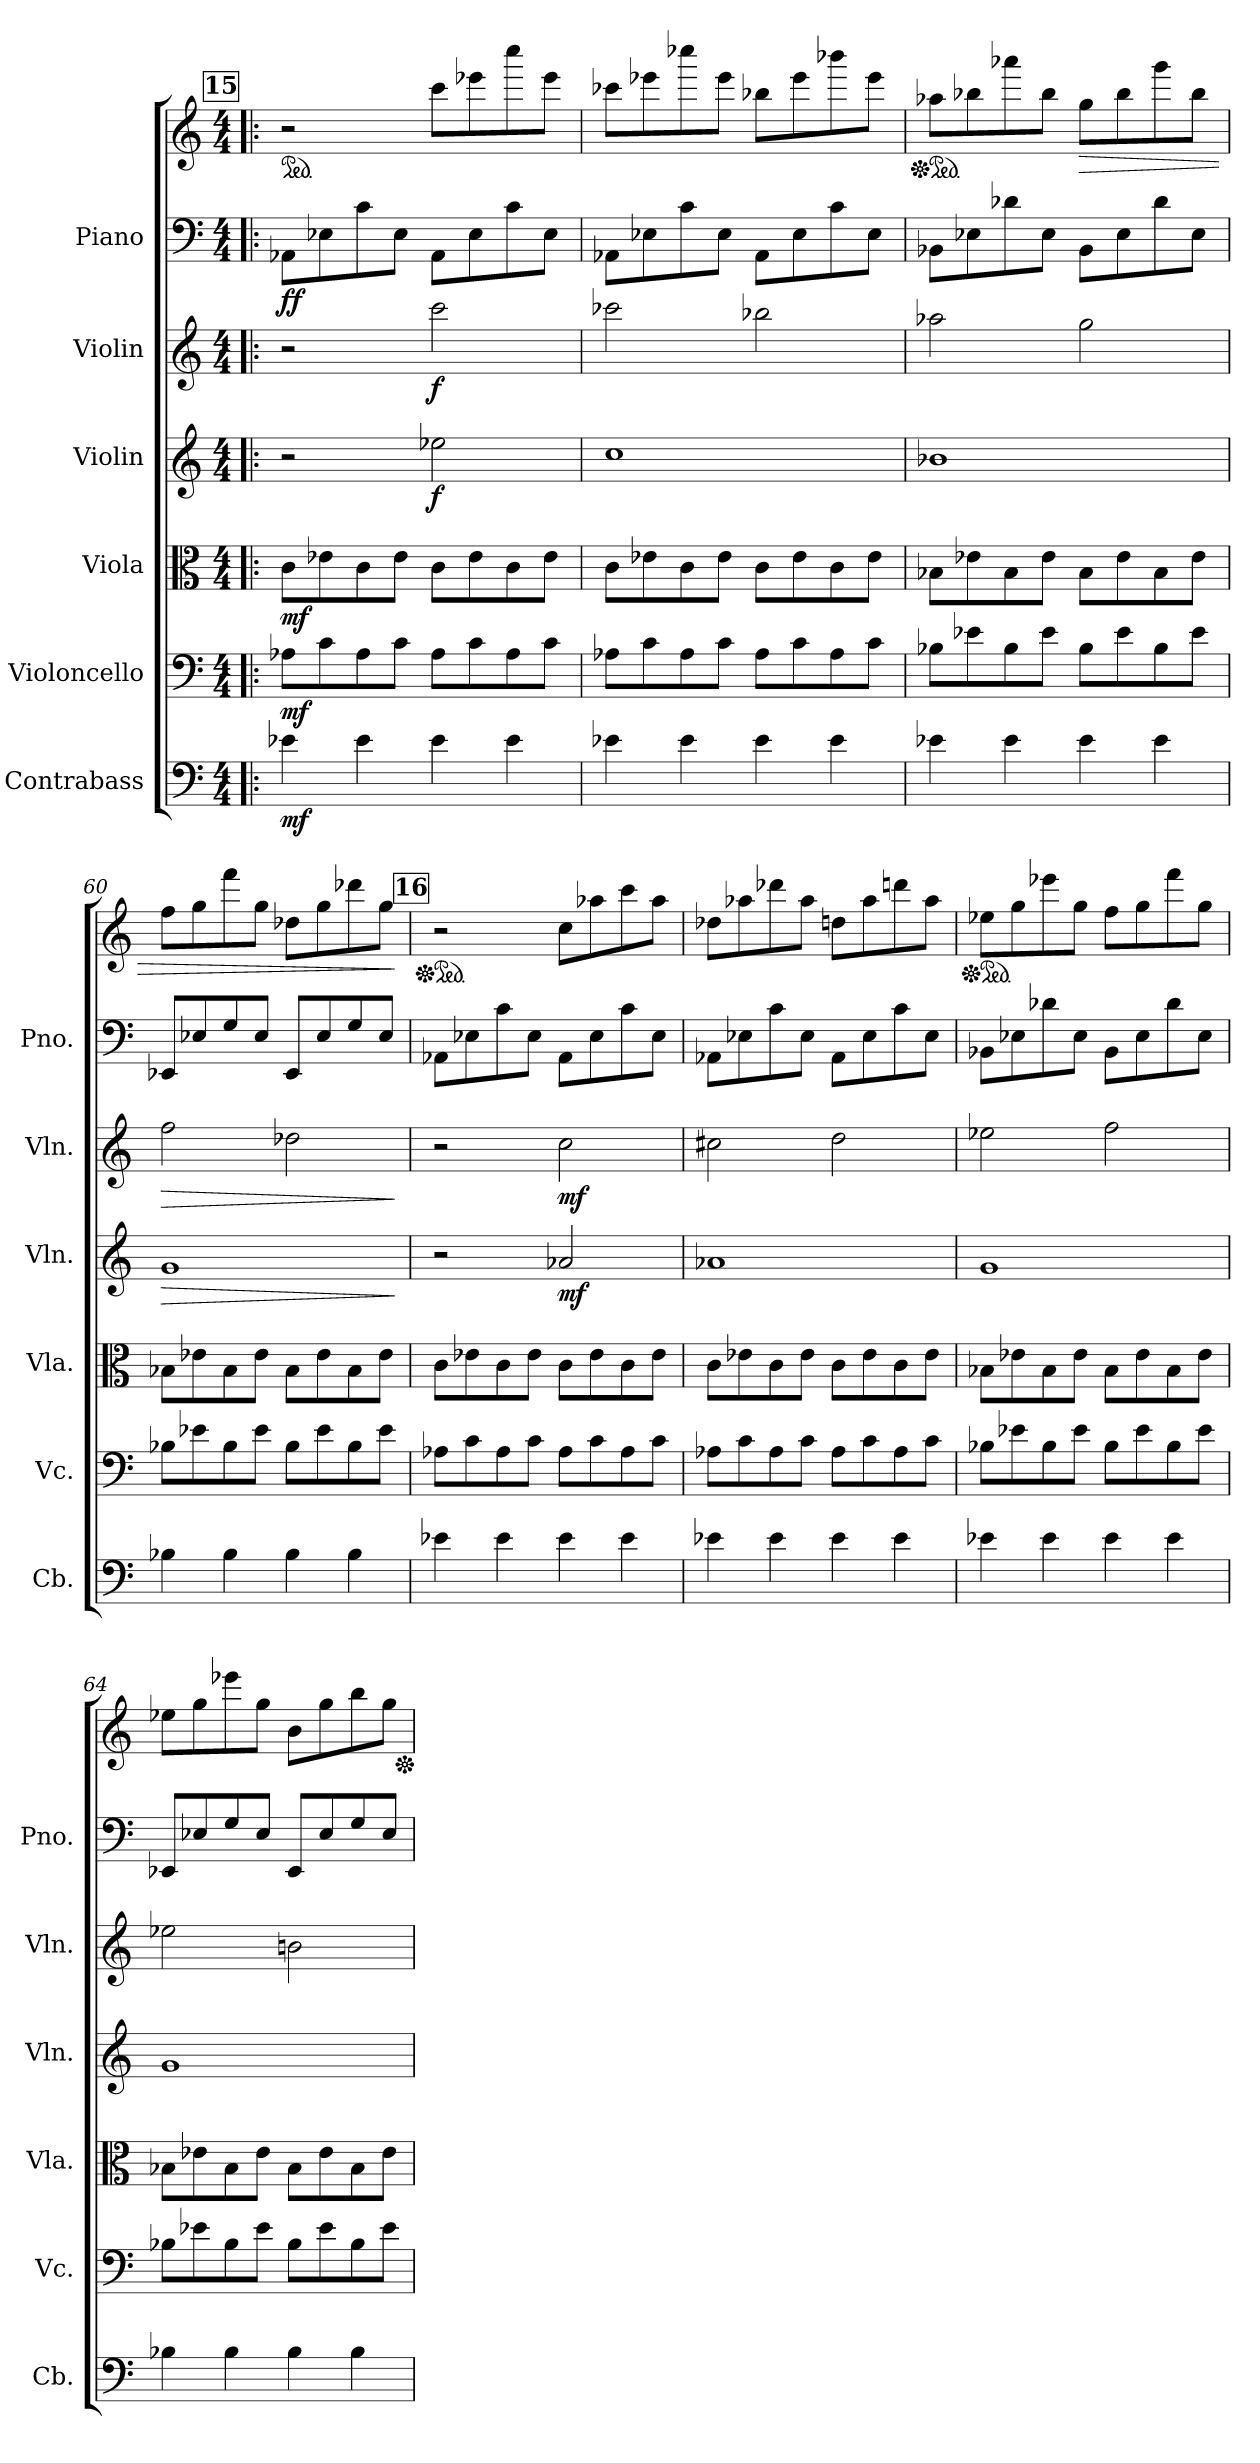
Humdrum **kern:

**kern	**dynam	**kern	**dynam	**kern	**dynam	**kern	**dynam	**kern	**dynam	**kern	**kern	**dynam
*part6	*part6	*part5	*part5	*part4	*part4	*part3	*part3	*part2	*part2	*part1	*part1	*part1
*staff7	*staff7	*staff6	*staff6	*staff5	*staff5	*staff4	*staff4	*staff3	*staff3	*staff2	*staff1	*staff1/2
*I"Contrabass	*	*I"Violoncello	*	*I"Viola	*	*I"Violin	*	*I"Violin	*	*I"Piano	*	*
*I'Cb.	*	*I'Vc.	*	*I'Vla.	*	*I'Vln.	*	*I'Vln.	*	*I'Pno.	*	*
*clefF4	*	*clefF4	*	*clefC3	*	*clefG2	*	*clefG2	*	*clefF4	*clefG2	*
*ITrd7c12	*	*	*	*	*	*	*	*	*	*	*	*
*k[]	*	*k[]	*	*k[]	*	*k[]	*	*k[]	*	*k[]	*k[]	*
*M4/4	*	*M4/4	*	*M4/4	*	*M4/4	*	*M4/4	*	*M4/4	*M4/4	*
*	*	*	*	*	*	*	*	*	*	*	*ped	*
!!LO:REH:place=s1:a:B:fs=14:t=15
=57!|:	=57!|:	=57!|:	=57!|:	=57!|:	=57!|:	=57!|:	=57!|:	=57!|:	=57!|:	=57!|:	=57!|:	=57!|:
!	!LO:DY:b	!	!LO:DY:b	!	!LO:DY:b	!	!	!	!	!	!	!LO:DY:b=2
!	!	!	!	!	!	!	!	!	!	!	!	!LO:DY:n=1:b
4E-X\	mf	8A-X\L	mf	8c\L	mf	2r	.	2r	.	8AA-X\L	2r	f f
.	.	8c\	.	8e-X\	.	.	.	.	.	8E-X\	.	.
4E-\	.	8A-\	.	8c\	.	.	.	.	.	8c\	.	.
.	.	8c\J	.	8e-\J	.	.	.	.	.	8E-\J	.	.
!	!	!	!	!	!	!	!LO:DY:b	!	!LO:DY:b	!	!	!
4E-\	.	8A-\L	.	8c\L	.	2ee-X\	f	2ccc\	f	8AA-\L	8ccc\L	.
.	.	8c\	.	8e-\	.	.	.	.	.	8E-\	8eee-X\	.
4E-\	.	8A-\	.	8c\	.	.	.	.	.	8c\	8cccc\	.
.	.	8c\J	.	8e-\J	.	.	.	.	.	8E-\J	8eee-\J	.
=58	=58	=58	=58	=58	=58	=58	=58	=58	=58	=58	=58	=58
4E-X\	.	8A-X\L	.	8c\L	.	1cc	.	2ccc-X\	.	8AA-X\L	8ccc-X\L	.
.	.	8c\	.	8e-X\	.	.	.	.	.	8E-X\	8eee-X\	.
4E-\	.	8A-\	.	8c\	.	.	.	.	.	8c\	8cccc-X\	.
.	.	8c\J	.	8e-\J	.	.	.	.	.	8E-\J	8eee-\J	.
4E-\	.	8A-\L	.	8c\L	.	.	.	2bb-X\	.	8AA-\L	8bb-X\L	.
.	.	8c\	.	8e-\	.	.	.	.	.	8E-\	8eee-\	.
4E-\	.	8A-\	.	8c\	.	.	.	.	.	8c\	8bbb-X\	.
.	.	8c\J	.	8e-\J	.	.	.	.	.	8E-\J	8eee-\J	.
=59	=59	=59	=59	=59	=59	=59	=59	=59	=59	=59	=59	=59
*	*	*	*	*	*	*	*	*	*	*	*Xped	*
*	*	*	*	*	*	*	*	*	*	*	*ped	*
4E-X\	.	8B-X\L	.	8B-X\L	.	1b-X	.	2aa-X\	.	8BB-X\L	8aa-X\L	.
.	.	8e-X\	.	8e-X\	.	.	.	.	.	8E-X\	8bb-X\	.
4E-\	.	8B-\	.	8B-\	.	.	.	.	.	8d-X\	8aaa-X\	.
.	.	8e-\J	.	8e-\J	.	.	.	.	.	8E-\J	8bb-\J	.
!	!	!	!	!	!	!	!	!	!	!	!	!LO:HP:b
4E-\	.	8B-\L	.	8B-\L	.	.	.	2gg\	.	8BB-\L	8gg\L	>
.	.	8e-\	.	8e-\	.	.	.	.	.	8E-\	8bb-\	.
4E-\	.	8B-\	.	8B-\	.	.	.	.	.	8d-\	8ggg\	.
.	.	8e-\J	.	8e-\J	.	.	.	.	.	8E-\J	8bb-\J	.
!!LO:PB:g=z
=60	=60	=60	=60	=60	=60	=60	=60	=60	=60	=60	=60	=60
!	!	!	!	!	!	!	!LO:HP:b	!	!LO:HP:b	!	!	!
4BB-X\	.	8B-X\L	.	8B-X\L	.	1g	>	2ff\	>	8EE-X/L	8ff\L	.
.	.	8e-X\	.	8e-X\	.	.	.	.	.	8E-X/	8gg\	.
4BB-\	.	8B-\	.	8B-\	.	.	.	.	.	8G/	8fff\	.
.	.	8e-\J	.	8e-\J	.	.	.	.	.	8E-/J	8gg\J	.
4BB-\	.	8B-\L	.	8B-\L	.	.	.	2dd-X\	.	8EE-/L	8dd-X\L	.
.	.	8e-\	.	8e-\	.	.	.	.	.	8E-/	8gg\	.
4BB-\	.	8B-\	.	8B-\	.	.	.	.	.	8G/	8ddd-X\	.
.	.	8e-\J	.	8e-\J	.	.	.	.	.	8E-/J	8gg\J	.
.	.	.	.	.	.	.	]	.	]	.	.	]
!!LO:REH:place=s1:a:B:fs=14:t=16
=61	=61	=61	=61	=61	=61	=61	=61	=61	=61	=61	=61	=61
*	*	*	*	*	*	*	*	*	*	*	*Xped	*
*	*	*	*	*	*	*	*	*	*	*	*ped	*
!	!	!	!	!	!	!	!	!	!	!	!	!LO:DY:b=2
!	!	!	!	!	!	!	!	!	!	!	!	!LO:DY:n=1:b
4E-X\	.	8A-X\L	.	8c\L	.	2r	.	2r	.	8AA-X\L	2r	mf mf
.	.	8c\	.	8e-X\	.	.	.	.	.	8E-X\	.	.
4E-\	.	8A-\	.	8c\	.	.	.	.	.	8c\	.	.
.	.	8c\J	.	8e-\J	.	.	.	.	.	8E-\J	.	.
!	!	!	!	!	!	!	!LO:DY:b	!	!LO:DY:b	!	!	!
4E-\	.	8A-\L	.	8c\L	.	2a-X/	mf	2cc\	mf	8AA-\L	8cc\L	.
.	.	8c\	.	8e-\	.	.	.	.	.	8E-\	8aa-X\	.
4E-\	.	8A-\	.	8c\	.	.	.	.	.	8c\	8ccc\	.
.	.	8c\J	.	8e-\J	.	.	.	.	.	8E-\J	8aa-\J	.
=62	=62	=62	=62	=62	=62	=62	=62	=62	=62	=62	=62	=62
4E-X\	.	8A-X\L	.	8c\L	.	1a-X	.	2cc#X\	.	8AA-X\L	8dd-X\L	.
.	.	8c\	.	8e-X\	.	.	.	.	.	8E-X\	8aa-X\	.
4E-\	.	8A-\	.	8c\	.	.	.	.	.	8c\	8ddd-X\	.
.	.	8c\J	.	8e-\J	.	.	.	.	.	8E-\J	8aa-\J	.
4E-\	.	8A-\L	.	8c\L	.	.	.	2dd\	.	8AA-\L	8ddn\L	.
.	.	8c\	.	8e-\	.	.	.	.	.	8E-\	8aa-\	.
4E-\	.	8A-\	.	8c\	.	.	.	.	.	8c\	8dddn\	.
.	.	8c\J	.	8e-\J	.	.	.	.	.	8E-\J	8aa-\J	.
=63	=63	=63	=63	=63	=63	=63	=63	=63	=63	=63	=63	=63
*	*	*	*	*	*	*	*	*	*	*	*Xped	*
*	*	*	*	*	*	*	*	*	*	*	*ped	*
4E-X\	.	8B-X\L	.	8B-X\L	.	1g	.	2ee-X\	.	8BB-X\L	8ee-X\L	.
.	.	8e-X\	.	8e-X\	.	.	.	.	.	8E-X\	8gg\	.
4E-\	.	8B-\	.	8B-\	.	.	.	.	.	8d-X\	8eee-X\	.
.	.	8e-\J	.	8e-\J	.	.	.	.	.	8E-\J	8gg\J	.
4E-\	.	8B-\L	.	8B-\L	.	.	.	2ff\	.	8BB-\L	8ff\L	.
.	.	8e-\	.	8e-\	.	.	.	.	.	8E-\	8gg\	.
4E-\	.	8B-\	.	8B-\	.	.	.	.	.	8d-\	8fff\	.
.	.	8e-\J	.	8e-\J	.	.	.	.	.	8E-\J	8gg\J	.
!!LO:LB:g=z
=64	=64	=64	=64	=64	=64	=64	=64	=64	=64	=64	=64	=64
4BB-X\	.	8B-X\L	.	8B-X\L	.	1g	.	2ee-X\	.	8EE-X/L	8ee-X\L	.
.	.	8e-X\	.	8e-X\	.	.	.	.	.	8E-X/	8gg\	.
4BB-\	.	8B-\	.	8B-\	.	.	.	.	.	8G/	8eee-X\	.
.	.	8e-\J	.	8e-\J	.	.	.	.	.	8E-/J	8gg\J	.
4BB-\	.	8B-\L	.	8B-\L	.	.	.	2bn\	.	8EE-/L	8b\L	.
.	.	8e-\	.	8e-\	.	.	.	.	.	8E-/	8gg\	.
4BB-\	.	8B-\	.	8B-\	.	.	.	.	.	8G/	8bb\	.
.	.	8e-\J	.	8e-\J	.	.	.	.	.	8E-/J	8gg\J	.
*	*	*	*	*	*	*	*	*	*	*	*Xped	*
=	=	=	=	=	=	=	=	=	=	=	=	=
*-	*-	*-	*-	*-	*-	*-	*-	*-	*-	*-	*-	*-
